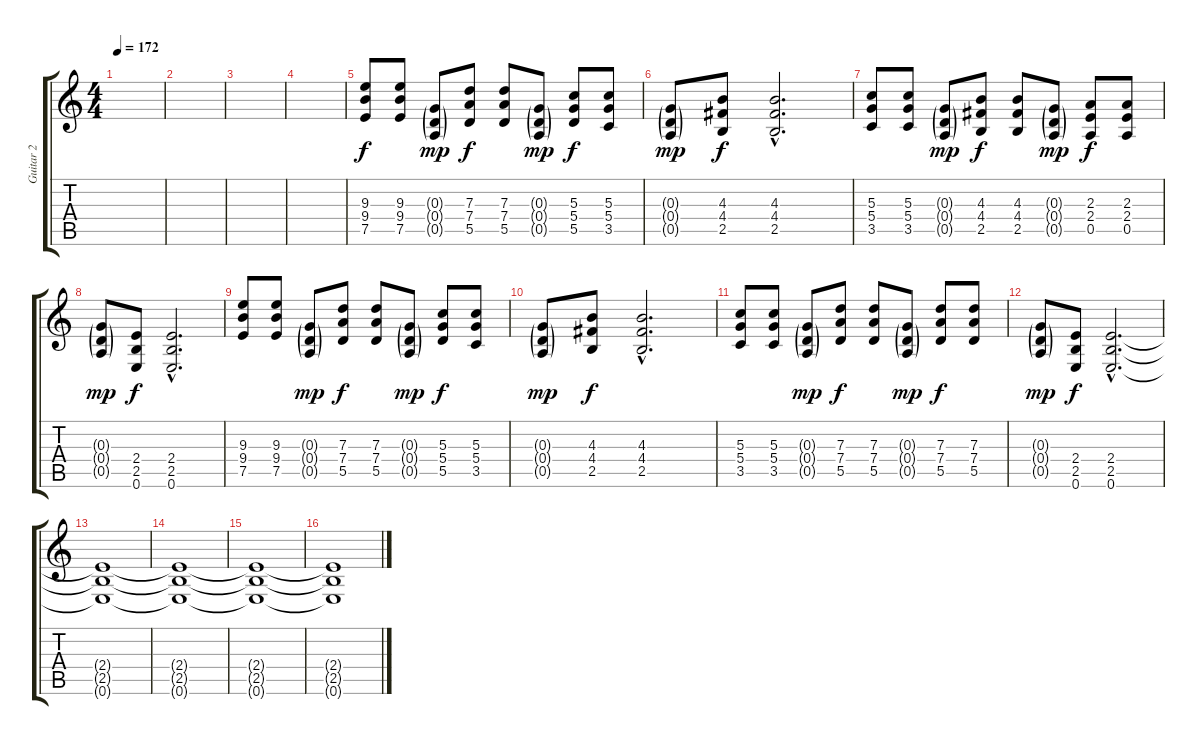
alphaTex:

\track ("Guitar 2" "Guitar 2") {instrument overdrivenguitar}
\staff {score tabs}
\tuning (E4 B3 G3 D3 A2 E2) {hide}
\ts (4 4)
\tempo 172
\clef g2
\ks c
|
|
|
|
(9.3 9.4 7.5).8 (9.3 9.4 7.5).8 (0.3{g} 0.4{g} 0.5{g}).8{dy mp} (7.3 7.4 5.5).8{dy f} (7.3 7.4 5.5).8 (0.3{g} 0.4{g} 0.5{g}).8{dy mp} (5.3 5.4 5.5).8{dy f} (5.3 5.4 3.5).8 |
(0.3{g} 0.4{g} 0.5{g}).8{dy mp} (4.3 4.4 2.5).8{dy f} (4.3{hac} 4.4{hac} 2.5{hac}).2{d} |
(5.3 5.4 3.5).8 (5.3 5.4 3.5).8 (0.3{g} 0.4{g} 0.5{g}).8{dy mp} (4.3 4.4 2.5).8{dy f} (4.3 4.4 2.5).8 (0.3{g} 0.4{g} 0.5{g}).8{dy mp} (2.3 2.4 0.5).8{dy f} (2.3 2.4 0.5).8 |
(0.3{g} 0.4{g} 0.5{g}).8{dy mp} (2.4 2.5 0.6).8{dy f} (2.4{hac} 2.5{hac} 0.6{hac}).2{d} |
(9.3 9.4 7.5).8 (9.3 9.4 7.5).8 (0.3{g} 0.4{g} 0.5{g}).8{dy mp} (7.3 7.4 5.5).8{dy f} (7.3 7.4 5.5).8 (0.3{g} 0.4{g} 0.5{g}).8{dy mp} (5.3 5.4 5.5).8{dy f} (5.3 5.4 3.5).8 |
(0.3{g} 0.4{g} 0.5{g}).8{dy mp} (4.3 4.4 2.5).8{dy f} (4.3{hac} 4.4{hac} 2.5{hac}).2{d} |
(5.3 5.4 3.5).8 (5.3 5.4 3.5).8 (0.3{g} 0.4{g} 0.5{g}).8{dy mp} (7.3 7.4 5.5).8{dy f} (7.3 7.4 5.5).8 (0.3{g} 0.4{g} 0.5{g}).8{dy mp} (7.3 7.4 5.5).8{dy f} (7.3 7.4 5.5).8 |
(0.3{g} 0.4{g} 0.5{g}).8{dy mp} (2.4 2.5 0.6).8{dy f} (2.4{hac} 2.5{hac} 0.6{hac}).2{d} |
(2.4{t} 2.5{t} 0.6{t}).1{volume 8} |
(2.4{t} 2.5{t} 0.6{t}).1 |
(2.4{t} 2.5{t} 0.6{t}).1 |
(2.4{t} 2.5{t} 0.6{t}).1
